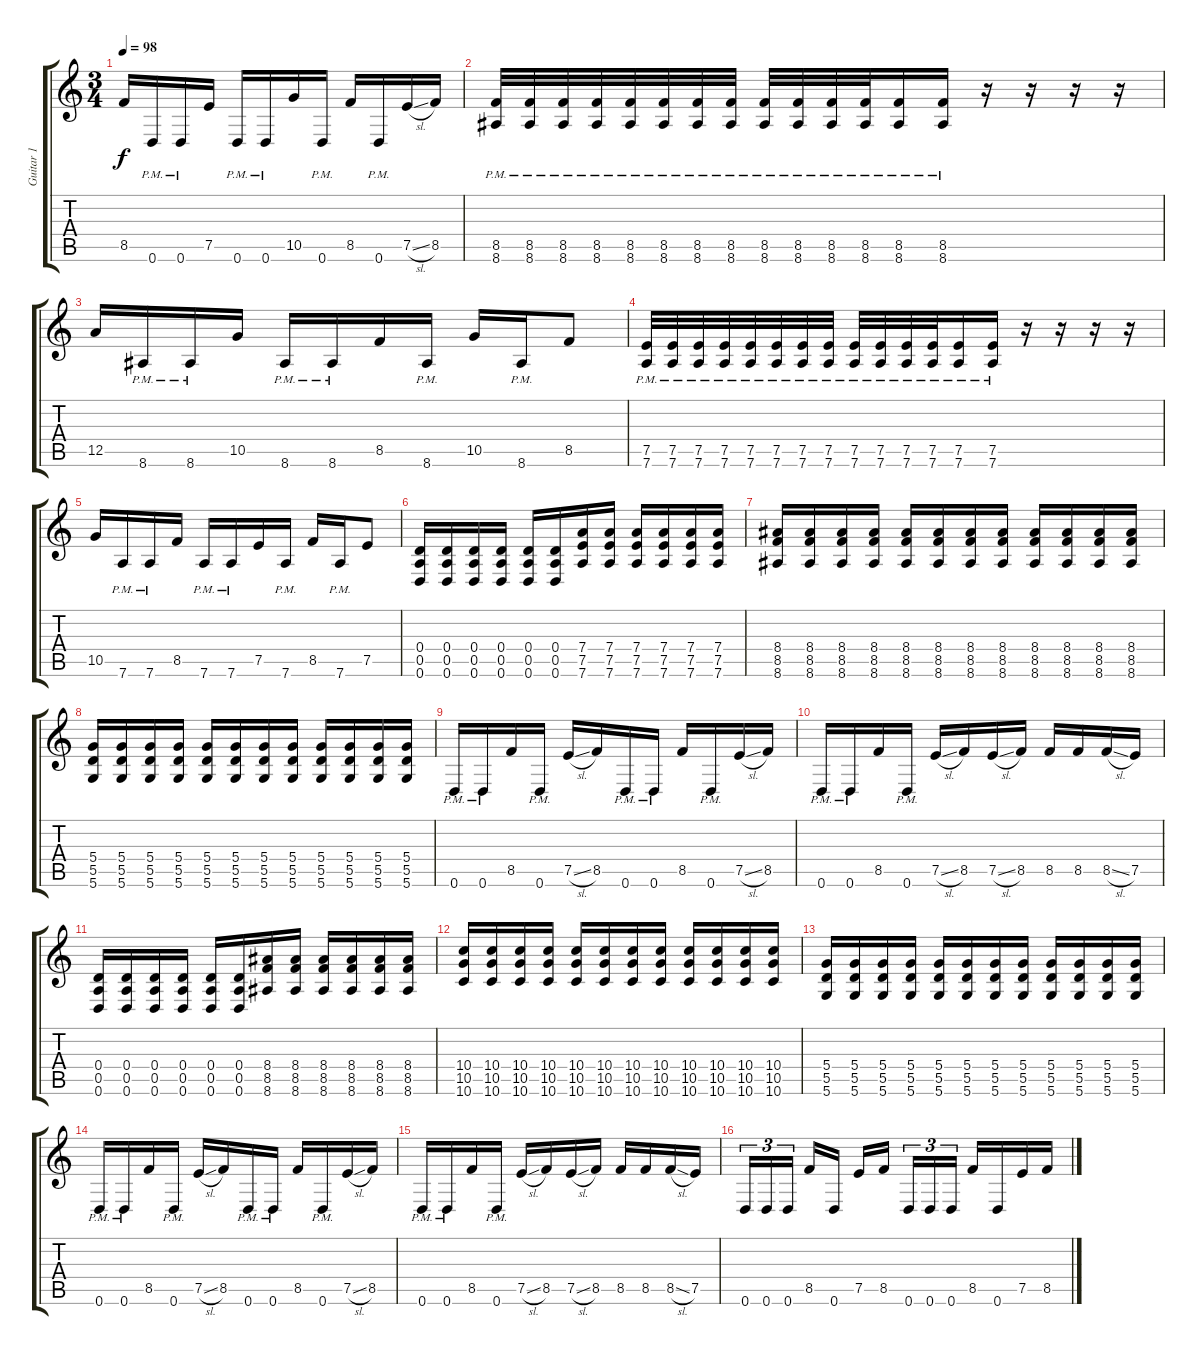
\track ("Guitar 1" "Guitar 1") {instrument distortionguitar}
\staff {score tabs}
\tuning (E4 B3 G3 D3 A2 D2) {hide}
\ts (3 4)
\tempo 98
\clef g2
\ks c
8.5.16{dy f} 0.6{pm}.16 0.6{pm}.16 7.5.16 0.6{pm}.16 0.6{pm}.16 10.5.16 0.6{pm}.16 8.5.16 0.6{pm}.16 7.5{sl}.16 8.5.16 |
(8.5{pm} 8.6{pm}).32 (8.5{pm} 8.6{pm}).32 (8.5{pm} 8.6{pm}).32 (8.5{pm} 8.6{pm}).32 (8.5{pm} 8.6{pm}).32 (8.5{pm} 8.6{pm}).32 (8.5{pm} 8.6{pm}).32 (8.5{pm} 8.6{pm}).32 (8.5{pm} 8.6{pm}).32 (8.5{pm} 8.6{pm}).32 (8.5{pm} 8.6{pm}).32 (8.5{pm} 8.6{pm}).32 (8.5{pm} 8.6{pm}).16 (8.5{pm} 8.6{pm}).16 r.16 r.16 r.16 r.16 |
12.5.16 8.6{pm}.16 8.6{pm}.16 10.5.16 8.6{pm}.16 8.6{pm}.16 8.5.16 8.6{pm}.16 10.5.16 8.6{pm}.16 8.5.8 |
(7.5{pm} 7.6{pm}).32 (7.5{pm} 7.6{pm}).32 (7.5{pm} 7.6{pm}).32 (7.5{pm} 7.6{pm}).32 (7.5{pm} 7.6{pm}).32 (7.5{pm} 7.6{pm}).32 (7.5{pm} 7.6{pm}).32 (7.5{pm} 7.6{pm}).32 (7.5{pm} 7.6{pm}).32 (7.5{pm} 7.6{pm}).32 (7.5{pm} 7.6{pm}).32 (7.5{pm} 7.6{pm}).32 (7.5{pm} 7.6{pm}).16 (7.5{pm} 7.6{pm}).16 r.16 r.16 r.16 r.16 |
10.5.16 7.6{pm}.16 7.6{pm}.16 8.5.16 7.6{pm}.16 7.6{pm}.16 7.5.16 7.6{pm}.16 8.5.16 7.6{pm}.16 7.5.8 |
(0.4 0.5 0.6).16 (0.4 0.5 0.6).16 (0.4 0.5 0.6).16 (0.4 0.5 0.6).16 (0.4 0.5 0.6).16 (0.4 0.5 0.6).16 (7.4 7.5 7.6).16 (7.4 7.5 7.6).16 (7.4 7.5 7.6).16 (7.4 7.5 7.6).16 (7.4 7.5 7.6).16 (7.4 7.5 7.6).16 |
(8.4 8.5 8.6).16 (8.4 8.5 8.6).16 (8.4 8.5 8.6).16 (8.4 8.5 8.6).16 (8.4 8.5 8.6).16 (8.4 8.5 8.6).16 (8.4 8.5 8.6).16 (8.4 8.5 8.6).16 (8.4 8.5 8.6).16 (8.4 8.5 8.6).16 (8.4 8.5 8.6).16 (8.4 8.5 8.6).16 |
(5.4 5.5 5.6).16 (5.4 5.5 5.6).16 (5.4 5.5 5.6).16 (5.4 5.5 5.6).16 (5.4 5.5 5.6).16 (5.4 5.5 5.6).16 (5.4 5.5 5.6).16 (5.4 5.5 5.6).16 (5.4 5.5 5.6).16 (5.4 5.5 5.6).16 (5.4 5.5 5.6).16 (5.4 5.5 5.6).16 |
0.6{pm}.16 0.6{pm}.16 8.5.16 0.6{pm}.16 7.5{sl}.16 8.5.16 0.6{pm}.16 0.6{pm}.16 8.5.16 0.6{pm}.16 7.5{sl}.16 8.5.16 |
0.6{pm}.16 0.6{pm}.16 8.5.16 0.6{pm}.16 7.5{sl}.16 8.5.16 7.5{sl}.16 8.5.16 8.5.16 8.5.16 8.5{sl}.16 7.5.16 |
(0.4 0.5 0.6).16 (0.4 0.5 0.6).16 (0.4 0.5 0.6).16 (0.4 0.5 0.6).16 (0.4 0.5 0.6).16 (0.4 0.5 0.6).16 (8.4 8.5 8.6).16 (8.4 8.5 8.6).16 (8.4 8.5 8.6).16 (8.4 8.5 8.6).16 (8.4 8.5 8.6).16 (8.4 8.5 8.6).16 |
(10.4 10.5 10.6).16 (10.4 10.5 10.6).16 (10.4 10.5 10.6).16 (10.4 10.5 10.6).16 (10.4 10.5 10.6).16 (10.4 10.5 10.6).16 (10.4 10.5 10.6).16 (10.4 10.5 10.6).16 (10.4 10.5 10.6).16 (10.4 10.5 10.6).16 (10.4 10.5 10.6).16 (10.4 10.5 10.6).16 |
(5.4 5.5 5.6).16 (5.4 5.5 5.6).16 (5.4 5.5 5.6).16 (5.4 5.5 5.6).16 (5.4 5.5 5.6).16 (5.4 5.5 5.6).16 (5.4 5.5 5.6).16 (5.4 5.5 5.6).16 (5.4 5.5 5.6).16 (5.4 5.5 5.6).16 (5.4 5.5 5.6).16 (5.4 5.5 5.6).16 |
0.6{pm}.16 0.6{pm}.16 8.5.16 0.6{pm}.16 7.5{sl}.16 8.5.16 0.6{pm}.16 0.6{pm}.16 8.5.16 0.6{pm}.16 7.5{sl}.16 8.5.16 |
0.6{pm}.16 0.6{pm}.16 8.5.16 0.6{pm}.16 7.5{sl}.16 8.5.16 7.5{sl}.16 8.5.16 8.5.16 8.5.16 8.5{sl}.16 7.5.16 |
0.6.16{tu (3 2)} 0.6.16{tu (3 2)} 0.6.16{tu (3 2) beam splitsecondary} 8.5.16 0.6.16 7.5.16 8.5.16{beam splitsecondary} 0.6.16{tu (3 2)} 0.6.16{tu (3 2)} 0.6.16{tu (3 2)} 8.5.16 0.6.16 7.5.16 8.5.16
